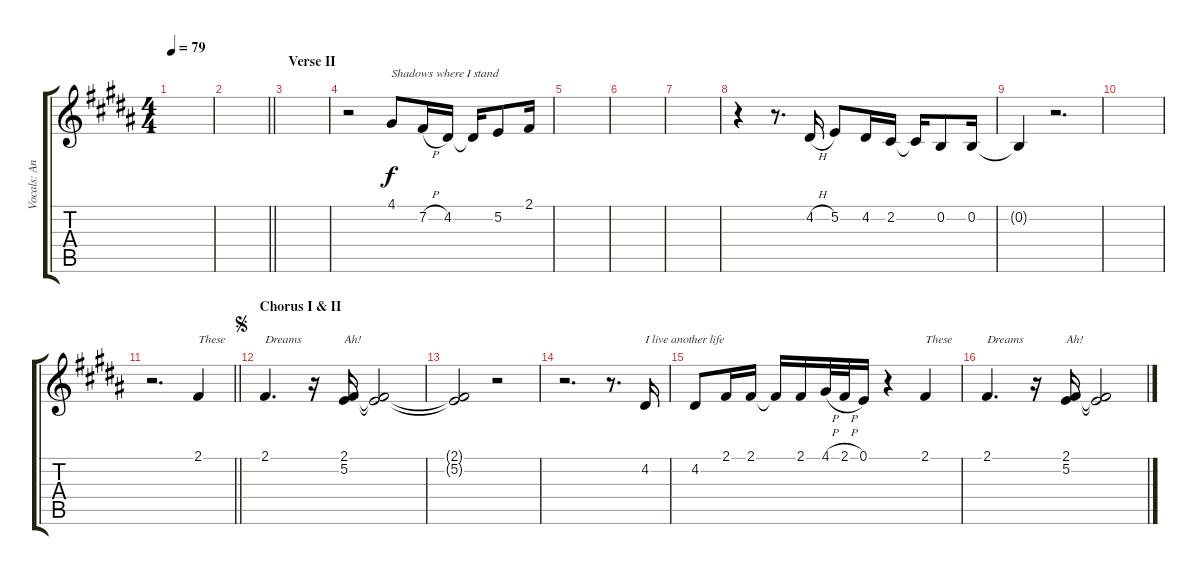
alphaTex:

\track ("Vocals: Ann" "Vocals: An") {instrument synthvoice}
\staff {score tabs}
\tuning (E4 B3 G3 D3 A2 E2) {hide}
\ts (4 4)
\tempo 79
\clef g2
\ks b
|
\barLineRight lightlight
|
\section ("" "Verse II")
|
r.2 4.1.8{txt "Shadows where I stand"} 7.2{h}.16 4.2.16 4.2{t}.16 5.2.8 2.1.16 |
|
|
|
r.4 r.8{d} 4.2{h}.16 5.2.8 4.2.16 2.2.16 2.2{t}.16 0.2.8 0.2.16 |
0.2{t}.4 r.2{d} |
|
\barLineRight lightlight
r.2{d} 2.1.4{txt "These"} |
\section ("" "Chorus I & II")
\jump segno
2.1.4{d txt "Dreams"} r.16 (2.1 5.2).16{txt "Ah!"} (2.1{t} 5.2{t}).2 |
(2.1{t} 5.2{t}).2 r.2 |
r.2{d} r.8{d} 4.2.16{txt "I live another life"} |
4.2.8 2.1.16 2.1.16 2.1{t}.16 2.1.16 4.1{h}.32 2.1{h}.32 0.1.16 r.4 2.1.4{txt "These"} |
2.1.4{d txt "Dreams"} r.16 (2.1 5.2).16{txt "Ah!"} (2.1{t} 5.2{t}).2
